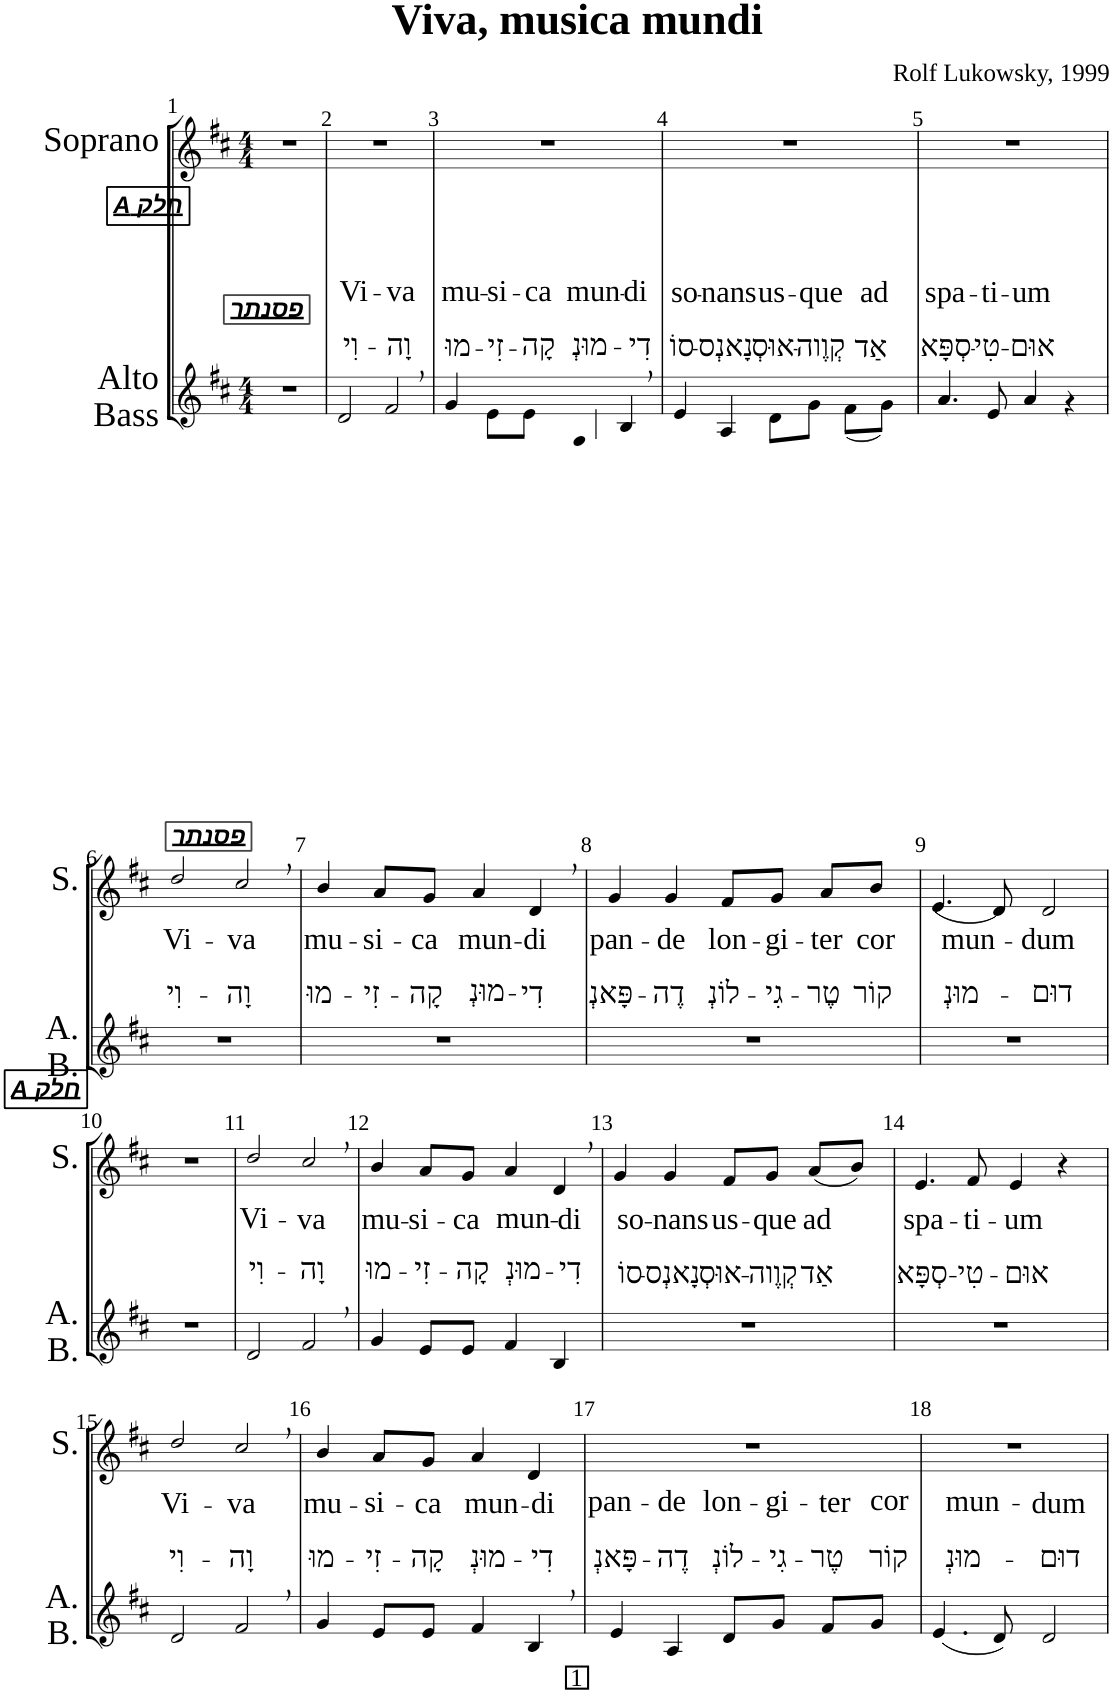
**kern	**text	**text	**kern	**text	**text
*part2	*part2	*part2	*part1	*part1	*part1
*staff2	*staff2	*staff2	*staff1	*staff1	*staff1
*I"Alto Bass	*	*	*I"Soprano	*	*
*I'A. B.	*	*	*I'S.	*	*
*clefG2	*	*	*clefG2	*	*
*k[f#c#]	*	*	*k[f#c#]	*	*
*M4/4	*	*	*M4/4	*	*
=1	=1	=1	=1	=1	=1
!LO:TX:a:Bi:t=פסנתר	!	!	!	!	!
1r	.	.	1r	.	.
=2	=2	=2	=2	=2	=2
*^	*	*	*	*	*
!LO:TX:a:Bi:t=חלק A	!	!	!	!	!	!
!LO:TX:b:Bi:t=פסנתר	!	!	!	!	!	!
!	!	!LO:LY:a	!LO:LY:a	!	!	!
*	*^	*	*	*	*	*
1ryy	2d/	1ryy	Vi-	וִי-	1r	.	.
!	!	!	!LO:LY:a	!LO:LY:a	!	!	!
.	2f#/	.	-va	-וָה	.	.	.
=3	=3	=3	=3	=3	=3	=3	=3
!	!	!	!LO:LY:a	!LO:LY:a	!	!	!
1ryy	4g/	1ryy	mu-	מוּ-	1r	.	.
!	!	!	!LO:LY:a	!LO:LY:a	!	!	!
.	8e\L	.	-si-	-זִי-	.	.	.
!	!	!	!LO:LY:a	!LO:LY:a	!	!	!
.	8e\J	.	-ca	-קָה	.	.	.
!	!	!	!LO:LY:a	!LO:LY:a	!	!	!
.	4f#/	.	mun-	מוּנְ-	.	.	.
!	!	!	!LO:LY:a	!LO:LY:a	!	!	!
.	4B/	.	-di	-דִי	.	.	.
=4	=4	=4	=4	=4	=4	=4	=4
!	!	!	!LO:LY:a	!LO:LY:a	!	!	!
1ryy	4e/	1ryy	so-	סוֹ-	1r	.	.
!	!	!	!LO:LY:a	!LO:LY:a	!	!	!
.	4A/	.	-nans	-נָאנְס	.	.	.
!	!	!	!LO:LY:a	!LO:LY:a	!	!	!
.	8d\L	.	us-	אוּסְ-	.	.	.
!	!	!	!LO:LY:a	!LO:LY:a	!	!	!
.	8g\J	.	-que	-קְוֶוה	.	.	.
!	!	!	!LO:LY:a	!LO:LY:a	!	!	!
.	(8f#\L	.	ad	אַד	.	.	.
.	8g\J)	.	.	.	.	.	.
=5	=5	=5	=5	=5	=5	=5	=5
!	!	!	!LO:LY:a	!LO:LY:a	!	!	!
1ryy	4.a/	1ryy	spa-	סְפָּא-	1r	.	.
!	!	!	!LO:LY:a	!LO:LY:a	!	!	!
.	8e/	.	-ti-	-טִי-	.	.	.
!	!	!	!LO:LY:a	!LO:LY:a	!	!	!
.	4a/	.	-um	-אוּם	.	.	.
.	4r	.	.	.	.	.	.
*	*v	*v	*	*	*	*	*
!!LO:LB:g=z
=6	=6	=6	=6	=6	=6	=6
!	!	!	!	!	!LO:LY:b	!LO:LY:b
*v	*v	*	*	*^	*	*
1r	.	.	2dd/	1ryy	Vi-	וִי-
!	!	!	!	!	!LO:LY:b	!LO:LY:b
.	.	.	2cc#,/	.	-va	-וָה
=7	=7	=7	=7	=7	=7	=7
!	!	!	!	!	!LO:LY:b	!LO:LY:b
1r	.	.	4b/	1ryy	mu-	מוּ-
!	!	!	!	!	!LO:LY:b	!LO:LY:b
.	.	.	8a/L	.	-si-	-זִי-
!	!	!	!	!	!LO:LY:b	!LO:LY:b
.	.	.	8g/J	.	-ca	-קָה
!	!	!	!	!	!LO:LY:b	!LO:LY:b
.	.	.	4a/	.	mun-	מוּנְ-
!	!	!	!	!	!LO:LY:b	!LO:LY:b
.	.	.	4d,/	.	-di	-דִי
=8	=8	=8	=8	=8	=8	=8
!	!	!	!	!	!LO:LY:b	!LO:LY:b
1r	.	.	4g/	1ryy	pan-	פָּאנְ-
!	!	!	!	!	!LO:LY:b	!LO:LY:b
.	.	.	4g/	.	-de	-דֶה
!	!	!	!	!	!LO:LY:b	!LO:LY:b
.	.	.	8f#/L	.	lon-	לוֹנְ-
!	!	!	!	!	!LO:LY:b	!LO:LY:b
.	.	.	8g/J	.	-gi-	-גִי-
!	!	!	!	!	!LO:LY:b	!LO:LY:b
.	.	.	8a/L	.	-ter	-טֶר
!	!	!	!	!	!LO:LY:b	!LO:LY:b
.	.	.	8b/J	.	cor	קוֹר
=9	=9	=9	=9	=9	=9	=9
!	!	!	!	!	!LO:LY:b	!LO:LY:b
1r	.	.	(4.e/	1ryy	mun-	מוּנְ-
.	.	.	8d/)	.	.	.
!	!	!	!	!	!LO:LY:b	!LO:LY:b
.	.	.	2d/	.	-dum	-דוּם
*	*	*	*v	*v	*	*
!!LO:LB:g=z
=10	=10	=10	=10	=10	=10
1r	.	.	1r	.	.
=11	=11	=11	=11	=11	=11
*^	*	*	*	*	*
!	!	!	!	!LO:TX:a:Bi:t=חלק A	!	!
!	!	!	!LO:LY:a	!	!LO:LY:b	!
*	*^	*	*	*^	*	*
1ryy	2d/	1ryy	.	וִי-	2dd/	1ryy	Vi-	.
!	!	!	!	!LO:LY:a	!	!	!LO:LY:b	!
.	2f#/	.	.	-וָה	2cc#,/	.	-va	.
=12	=12	=12	=12	=12	=12	=12	=12	=12
!	!	!	!	!LO:LY:a	!	!	!LO:LY:b	!
1ryy	4g/	1ryy	.	מוּ-	4b/	1ryy	mu-	.
!	!	!	!	!LO:LY:a	!	!	!LO:LY:b	!
.	8e/L	.	.	-זִי-	8a/L	.	-si-	.
!	!	!	!	!LO:LY:a	!	!	!LO:LY:b	!
.	8e/J	.	.	-קָה	8g/J	.	-ca	.
!	!	!	!	!LO:LY:a	!	!	!LO:LY:b	!
.	4f#/	.	.	מוּנְ-	4a/	.	mun-	.
!	!	!	!	!LO:LY:a	!	!	!LO:LY:b	!
.	4B/	.	.	-דִי	4d,/	.	-di	.
*	*v	*v	*	*	*	*	*	*
=13	=13	=13	=13	=13	=13	=13	=13
!	!	!	!	!	!	!LO:LY:b	!LO:LY:b
*v	*v	*	*	*	*	*	*
1r	.	.	4g/	1ryy	so-	סוֹ-
!	!	!	!	!	!LO:LY:b	!LO:LY:b
.	.	.	4g/	.	-nans	-נָאנְס
!	!	!	!	!	!LO:LY:b	!LO:LY:b
.	.	.	8f#/L	.	us-	אוּסְ-
!	!	!	!	!	!LO:LY:b	!LO:LY:b
.	.	.	8g/J	.	-que	-קְוֶוה
!	!	!	!	!	!LO:LY:b	!LO:LY:b
.	.	.	(8a/L	.	ad	אַד
.	.	.	8b/J)	.	.	.
=14	=14	=14	=14	=14	=14	=14
!	!	!	!	!	!LO:LY:b	!LO:LY:b
1r	.	.	4.e/	1ryy	spa-	סְפָּא-
!	!	!	!	!	!LO:LY:b	!LO:LY:b
.	.	.	8f#/	.	-ti-	-טִי-
!	!	!	!	!	!LO:LY:b	!LO:LY:b
.	.	.	4e/	.	-um	-אוּם
.	.	.	4r	.	.	.
!!LO:LB:g=z	!!
=15	=15	=15	=15	=15	=15	=15
*^	*	*	*	*	*	*
!	!	!	!LO:LY:a	!	!	!LO:LY:b	!
*	*^	*	*	*	*	*	*
1ryy	2d/	1ryy	.	וִי-	2dd/	1ryy	Vi-	.
!	!	!	!	!LO:LY:a	!	!	!LO:LY:b	!
.	2f#/	.	.	-וָה	2cc#,/	.	-va	.
=16	=16	=16	=16	=16	=16	=16	=16	=16
!	!	!	!	!LO:LY:a	!	!	!LO:LY:b	!
1ryy	4g/	1ryy	.	מוּ-	4b/	1ryy	mu-	.
!	!	!	!	!LO:LY:a	!	!	!LO:LY:b	!
.	8e/L	.	.	-זִי-	8a/L	.	-si-	.
!	!	!	!	!LO:LY:a	!	!	!LO:LY:b	!
.	8e/J	.	.	-קָה	8g/J	.	-ca	.
!	!	!	!	!LO:LY:a	!	!	!LO:LY:b	!
.	4f#/	.	.	מוּנְ-	4a/	.	mun-	.
!	!	!	!	!LO:LY:a	!	!	!LO:LY:b	!
.	4B/	.	.	-דִי	4d/	.	-di	.
*	*	*	*	*	*v	*v	*	*
=17	=17	=17	=17	=17	=17	=17	=17
!	!	!	!LO:LY:a	!LO:LY:a	!	!	!
1ryy	4e/	1ryy	pan-	פָּאנְ-	1r	.	.
!	!	!	!LO:LY:a	!LO:LY:a	!	!	!
.	4A/	.	-de	-דֶה	.	.	.
!	!	!	!LO:LY:a	!LO:LY:a	!	!	!
.	8d/L	.	lon-	לוֹנְ-	.	.	.
!	!	!	!LO:LY:a	!LO:LY:a	!	!	!
.	8g/J	.	-gi-	-גִי-	.	.	.
!	!	!	!LO:LY:a	!LO:LY:a	!	!	!
.	8f#/L	.	-ter	-טֶר	.	.	.
!	!	!	!LO:LY:a	!LO:LY:a	!	!	!
.	8g/J	.	cor	קוֹר	.	.	.
=18	=18	=18	=18	=18	=18	=18	=18
!	!	!	!LO:LY:a	!LO:LY:a	!	!	!
1ryy	(4.e/	1ryy	mun-	מוּנְ-	1r	.	.
.	8d/)	.	.	.	.	.	.
!	!	!	!LO:LY:a	!LO:LY:a	!	!	!
.	2d/	.	-dum	-דוּם	.	.	.
*v	*v	*v	*	*	*	*	*
=	=	=	=	=	=
*-	*-	*-	*-	*-	*-
